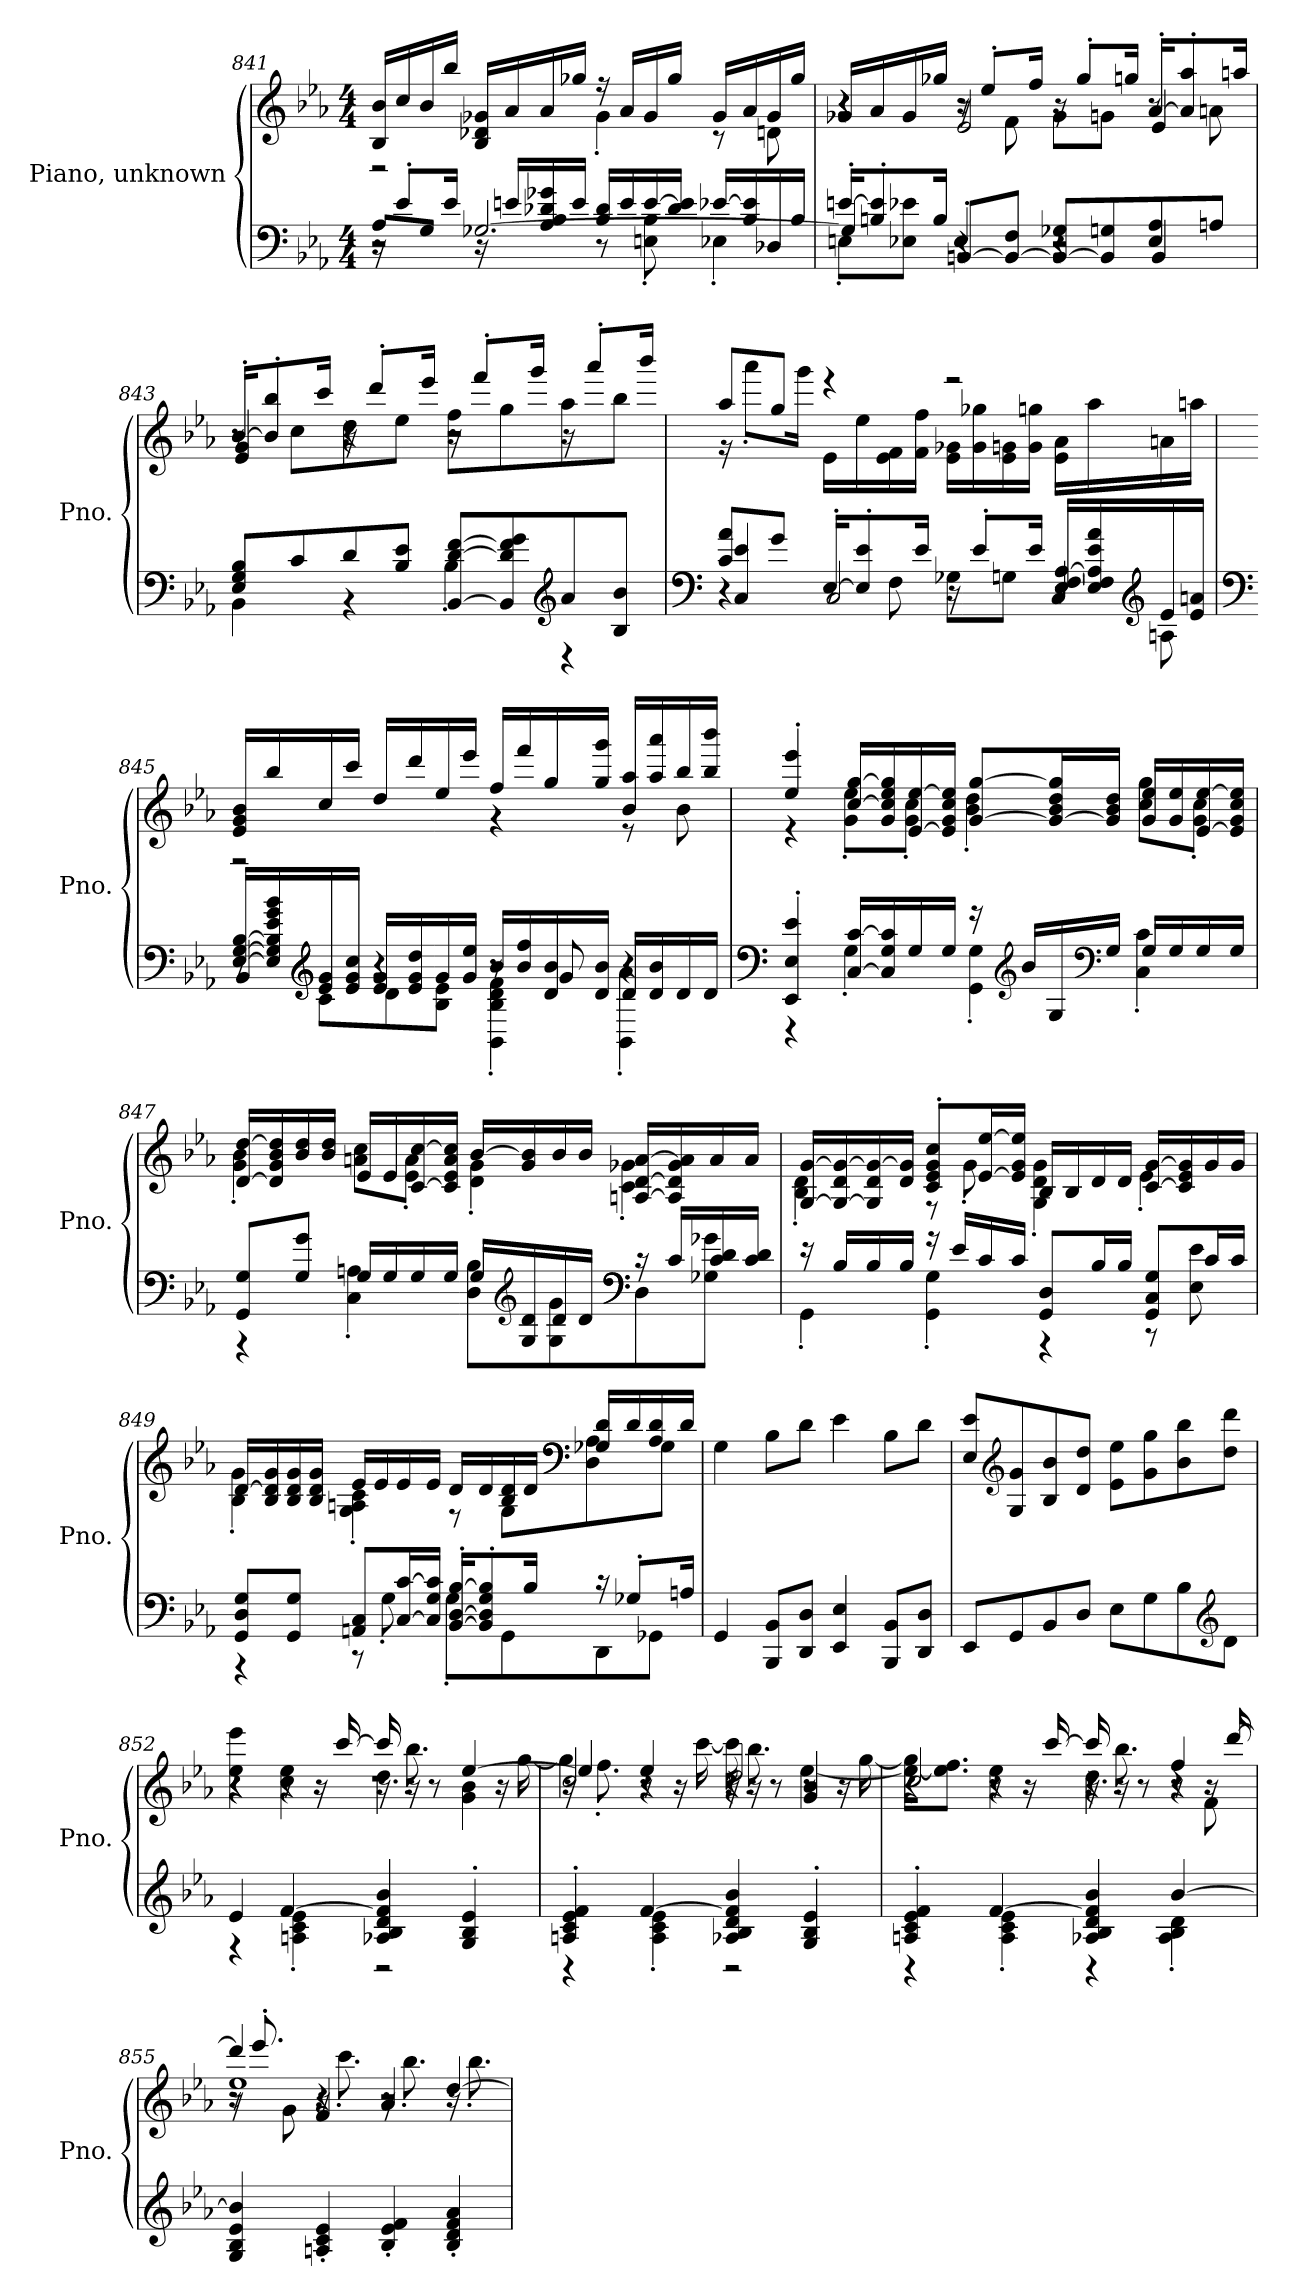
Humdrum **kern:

**kern	**kern
*part1	*part1
*staff2	*staff1
*I"Piano, unknown	*
*I'Pno.	*
!!LO:LB:g=z
*clefF4	*clefG2
*k[b-e-a-]	*k[b-e-a-]
*M4/4	*M4/4
=841	=841
*^	*^
*	*^	*	*
16r	2r	8A-/L	16B-/ 16b-/LL	2r
8e-'/L	.	.	16cc/	.
.	.	8G/J	16b-/	.
16e-/Jk	.	.	16bb-/JJ	.
16r	.	[2.G-X/	16B-/ 16d-X/ 16g-X/LL	.
16en/LL	.	.	16a-/	.
16A-/ 16B-/ 16d-X/ 16g-X/	.	.	16a-/	.
16e/JJ	.	.	16gg-X/JJ	.
16B-/ 16d-/LL	8r	.	16r	4g-'\
16e/	.	.	16a-/LL	.
[16e/	8En\' 8B-\'	.	16g-/	.
16d-/ 16e/]JJ	.	.	16gg-/JJ	.
[16e-X/LL	4E-X'\	.	16g-/LL	8r
16B-/ 16e-/]	.	.	16a-/	.
16D-X/	.	.	16g-/	8dn\
16B-/JJ	.	.	16gg-/JJ	.
!!LO:LB:g=z
=842	=842	=842	=842	=842
*	*	*	*	*^
[16en'/KL	8En'\L	4G-/]	16g-X/LL	4r	4r
8Bn/' 8e/]'	.	.	16a-/	.	.
.	8E-X\ 8e-X\J	.	16g-/	.	.
16B/Jk	.	.	16gg-X/JJ	.	.
[8BBn/L	4r	4E-'/	16r	8r	2e-/
.	.	.	8ee-'/L	.	.
8BB/_ 8F/J	.	.	.	8f\	.
.	.	.	16ff/Jk	.	.
8BB/_ 8G-X/L	2r	4r	16r	8g-\L	.
.	.	.	8gg-'/L	.	.
8BB/] 8Gn/	.	.	.	8gn\J	.
.	.	.	16ggn/Jk	.	.
8E-/ 8A-/	.	4BB/	[16a-'/KL	8r	4e-/
.	.	.	8a-/]' 8aa-/'	.	.
8An/J	.	.	.	8an\	.
.	.	.	16aan/Jk	.	.
*	*v	*v	*	*	*
=843	=843	=843	=843	=843
8E-/ 8G/ 8B-/L	4BB-\	[16b-'/KL	8r	4e-/ 4g/
.	.	8b-/]' 8bb-/'	.	.
8c/	.	.	8cc\L	.
.	.	16ccc/Jk	.	.
8d/	4r	16r	8dd\	4r
.	.	8ddd'/L	.	.
8B-/ 8e-/J	.	.	8ee-\J	.
.	.	16eee-/Jk	.	.
[8BB-/ [8d/ [8f/L	4B-'\	16r	8ff\L	2r
.	.	8fff'/L	.	.
8BB-/] 8d/] 8f/] 8g/	.	.	8gg\	.
.	.	16ggg/Jk	.	.
*clefG2	*	*	*	*
8a-/	4r	16r	8aa-\	.
.	.	8aaa-'/L	.	.
8B-/ 8b-/J	.	.	8bb-\J	.
.	.	16bbb-/Jk	.	.
*v	*v	*	*	*
*	*v	*v	*v
!!LO:LB:g=z
=844	=844
*clefF4	*
*^	*^
*	*^	*	*
8c/ 8a-/L	4r	4C/ 4e-/	8aa-/L	16r
.	.	.	.	8aaa-'\L
8g/J	.	.	8gg/J	.
.	.	.	.	16ggg\Jk
[16E-'/KL	8r	2C/	4r	16e-\LL
8E-/]' 8e-/'	.	.	.	16ee-\
.	8F\	.	.	16e-\ 16f\
16e-/Jk	.	.	.	16f\ 16ff\JJ
16r	8G-X\L	.	2r	16e-\ 16g-X\LL
8e-'/L	.	.	.	16g-\ 16gg-X\
.	8Gn\J	.	.	16e-\ 16gn\
16e-/Jk	.	.	.	16g\ 16ggn\JJ
[16E-/ [16F/ [16A-/LL	8r	4C/	.	16e-\ 16a-\LL
16E-/] 16F/] 16A-/] 16e-/ 16a-/	.	.	.	16aa-\
*clefG2	*	*	*	*
16e-/	8An\	.	.	16an\
16e-/ 16an/JJ	.	.	.	16aan\JJ
!!LO:LB:g=z	!!
=845	=845	=845	=845	=845
*clefF4	*	*	*	*
[16E-/ [16G/ [16B-/LL	8r	4BB-/	16e-/ 16g/ 16b-/LL	2r
16E-/] 16G/] 16B-/] 16e-/ 16g/ 16b-/	.	.	16bb-/	.
*clefG2	*	*	*	*
16e-/ 16g/	8c\L	.	16cc/	.
16e-/ 16g/ 16cc/JJ	.	.	16ccc/JJ	.
16e-/ 16g/LL	8d\	4r	16dd/LL	.
16e-/ 16g/ 16dd/	.	.	16ddd/	.
16g/	8B-\ 8e-\J	.	16ee-/	.
16g/ 16ee-/JJ	.	.	16eee-/JJ	.
16b-/LL	4BB-\' 4B-\' 4d\' 4f\'	8r	16ff/LL	4r
16b-/ 16ff/	.	.	16fff/	.
16d/ 16b-/	.	8g/	16gg/	.
16d/ 16b-/JJ	.	.	16gg/ 16ggg/JJ	.
16d/LL	4BB-\' 4a-\'	4r	16b-/ 16aa-/LL	8r
16d/ 16b-/	.	.	16aa-/ 16aaa-/	.
16d/	.	.	16bb-/	8b-\
16d/JJ	.	.	16bb-/ 16bbb-/JJ	.
*v	*v	*v	*	*
=846	=846	=846
*clefF4	*	*
*^	*	*
4EE-/' 4E-/' 4e-/'	4r	4ee-/' 4eee-/'	4r
[16C/ [16c/LL	4G'\	[16cc/ [16gg/LL	8g\' 8ee-\'L
16C/] 16G/ 16c/]	.	16g/ 16cc/] 16ee-/ 16gg/]	.
16G/	.	[16e-/ [16ee-/	8g\' 8cc\'J
16G/JJ	.	16e-/] 16g/ 16cc/ 16ee-/]JJ	.
16r	4GG\' 4G\'	[8g/ [8gg/L	4b-\' 4dd\'
*clefG2	*	*	*
16b-/LL	.	.	.
16G/	.	16g/_ 16b-/ 16dd/ 16gg/]L	.
*clefF4	*	*	*
16G/JJ	.	16g/] 16b-/ 16dd/JJ	.
16G/LL	4C\' 4c\'	16g/ 16ee-/LL	8cc\ 8gg\L
16G/	.	16g/ 16ee-/	.
16G/	.	[16e-/ [16ee-/	8g\' 8cc\'J
16G/JJ	.	16e-/] 16g/ 16cc/ 16ee-/]JJ	.
!!LO:PB:g=z	!!
=847	=847	=847	=847
8GG/ 8G/L	4r	[16d/ [16dd/LL	4g\' 4b-\'
.	.	16d/] 16g/ 16b-/ 16dd/]	.
8G/ 8g/J	.	16b-/ 16dd/	.
.	.	16b-/ 16dd/JJ	.
16G/LL	4C\' 4An\'	16e-/LL	8an\ 8cc\L
16G/	.	16e-/	.
16G/	.	[16c/ [16cc/	8e-\' 8a\'J
16G/JJ	.	16c/] 16e-/ 16a/ 16cc/]JJ	.
16G/LL	8D\ 8B-\L	[16b-/LL	4d\' 4g\'
*clefG2	*	*	*
16G/ 16d/	.	16g/ 16b-/]	.
16d/	8G\ 8g\	16b-/	.
16d/JJ	.	16b-/JJ	.
*clefF4	*	*	*
16r	8D\	[16An/ [16d/ [16a/LL	4c\' 4g-X\'
16c/LL	.	16A/] 16d/] 16g-/ 16a/]	.
16c/ 16d/	8G-X\ 8g-X\J	16a/	.
16c/ 16d/JJ	.	16a/JJ	.
!!LO:LB:g=z	!!
=848	=848	=848	=848
16r	4GG'\	[16G/ [16g/LL	4B-\' 4d\'
16B-/LL	.	16G/_ 16d/ 16g/_	.
16B-/	.	16G/] 16d/ 16g/_	.
16B-/JJ	.	16d/ 16g/]JJ	.
16r	4GG\' 4G\'	8c/' 8e-/' 8g/' 8cc/'L	8r
16e-/LL	.	.	.
16c/	.	[16e-/ [16ee-/L	8g'\
16c/JJ	.	16e-/] 16g/ 16ee-/]JJ	.
8GG/ 8D/L	4r	16B-/LL	4G\' 4d\' 4g\'
.	.	16B-/	.
16B-/L	.	16d/	.
16B-/JJ	.	16d/JJ	.
8GG/ 8C/ 8G/L	8r	[16c/ [16g/LL	4e-'\
.	.	16c/] 16e-/ 16g/]	.
16c/L	8E-\ 8e-\	16g/	.
16c/JJ	.	16g/JJ	.
!!LO:LB:g=z	!!
=849	=849	=849	=849
8GG/ 8D/ 8G/L	4r	[16d/LL	4B-\' 4g\'
.	.	16B-/ 16d/] 16g/	.
8GG/ 8G/J	.	16B-/ 16d/ 16g/	.
.	.	16B-/ 16d/ 16g/JJ	.
8AAn/ 8C/L	8r	16e-/LL	4G\' 4An\' 4c\'
.	.	16e-/	.
[16C/ [16c/L	8G'\	16e-/	.
16C/] 16G/ 16c/]JJ	.	16e-/JJ	.
[16BB-/' [16D/' [16B-/'KL	8G'\L	16d/LL	8r
8BB-/]' 8D/]' 8G/' 8B-/]'	.	16d/	.
.	8GG\	16B-/ 16d/	8G\L
16B-/Jk	.	16d/JJ	.
*	*	*clefF4	*
16r	8DD\	16G-X/ 16d/LL	8D\ 8A\
8G-X'/L	.	16d/	.
.	8GG-X\J	16A/ 16d/	8G-\J
16An/Jk	.	16d/JJ	.
*v	*v	*	*
*	*v	*v
=850	=850
4GG/	4G\
8BBB-/ 8BB-/L	8B-\L
8DD/ 8D/J	8d\J
4EE-/ 4E-/	4e-\
8BBB-/ 8BB-/L	8B-\L
8DD/ 8D/J	8d\J
!!LO:LB:g=z
=851	=851
8EE-/L	8E-/ 8e-/L
*	*clefG2
8GG/	8G/ 8g/
8BB-/	8B-/ 8b-/
8D/J	8d/ 8dd/J
8E-\L	8e-\ 8ee-\L
8G\	8g\ 8gg\
8B-\	8b-\ 8bb-\
*clefG2	*
8d\J	8dd\ 8ddd\J
=852	=852
*^	*^
*	*	*	*^
*	*	*	*	*^
4e-/	4r	1r	4r	4r	4ee-\ 4eee-\
[4f/	4An\' 4c\' 4e-\'	.	4cc\ 4ee-\	8r	4r
.	.	.	.	16r	.
.	.	.	.	[16ccc/	.
4A-X/ 4B-/ 4d/ 4f/] 4b-/	2r	.	4.dd\	16ccc/]	16r
.	.	.	.	16r	8.bb-'\
.	.	.	.	8r	.
4G/' 4B-/' 4e-/'	.	.	.	[4ee-/	4g\ 4b-\
.	.	.	16r	.	.
.	.	.	[16gg\	.	.
=853	=853	=853	=853	=853	=853
4An/' 4c/' 4e-/' 4f/'	4r	2cc/	4gg\]	4ee-/]	16r
.	.	.	.	.	8.ff'\
[4f/	4A\' 4c\' 4e-\'	.	8r	4ee-/	4r
.	.	.	16r	.	.
.	.	.	[16ccc\	.	.
4A-X/ 4B-/ 4d/ 4f/] 4b-/	2r	4r	16ccc\]	2dd/	16r
.	.	.	16r	.	8.bb-'\
.	.	.	8r	.	.
4G/' 4B-/' 4e-/'	.	4g/ 4b-/	8r	.	[4ee-\
.	.	.	16r	.	.
.	.	.	[16gg\	.	.
!!LO:LB:g=z	!!	!!	!!
=854	=854	=854	=854	=854	=854
4An/' 4c/' 4e-/' 4f/'	4r	4r	4gg\]	2cc/	16ee-\KL_
.	.	.	.	.	8.ee-\] 8.ff\J
[4f/	4A\' 4c\' 4e-\'	8r	4ee-\	.	4r
.	.	16r	.	.	.
.	.	[16ccc/	.	.	.
4A-X/ 4B-/ 4d/ 4f/] 4b-/	4r	16ccc/]	4.dd\	4r	16r
.	.	16r	.	.	8.bb-'\
.	.	8r	.	.	.
[4b-/	4A-\' 4B-\' 4d\'	8r	.	4ff/	4r
.	.	16r	8f\	.	.
.	.	[16ddd/	.	.	.
*v	*v	*	*	*	*
=855	=855	=855	=855	=855
4G/ 4B-/ 4e-/ 4b-/]	4ddd/]	1ee-	16r	8r
.	.	.	8.eee-'/	.
.	.	.	.	8g\
4An/' 4c/' 4e-/'	4r	.	4f/	16r
.	.	.	.	8.ccc'\
4B-/' 4e-/' 4f/'	2r	.	4a-/	16r
.	.	.	.	8.bb-'\
4B-/' 4d/' 4f/' 4a-/'	.	.	[4dd/	16r
.	.	.	.	8.bb-'\
*	*v	*v	*v	*v
=	=
*-	*-
